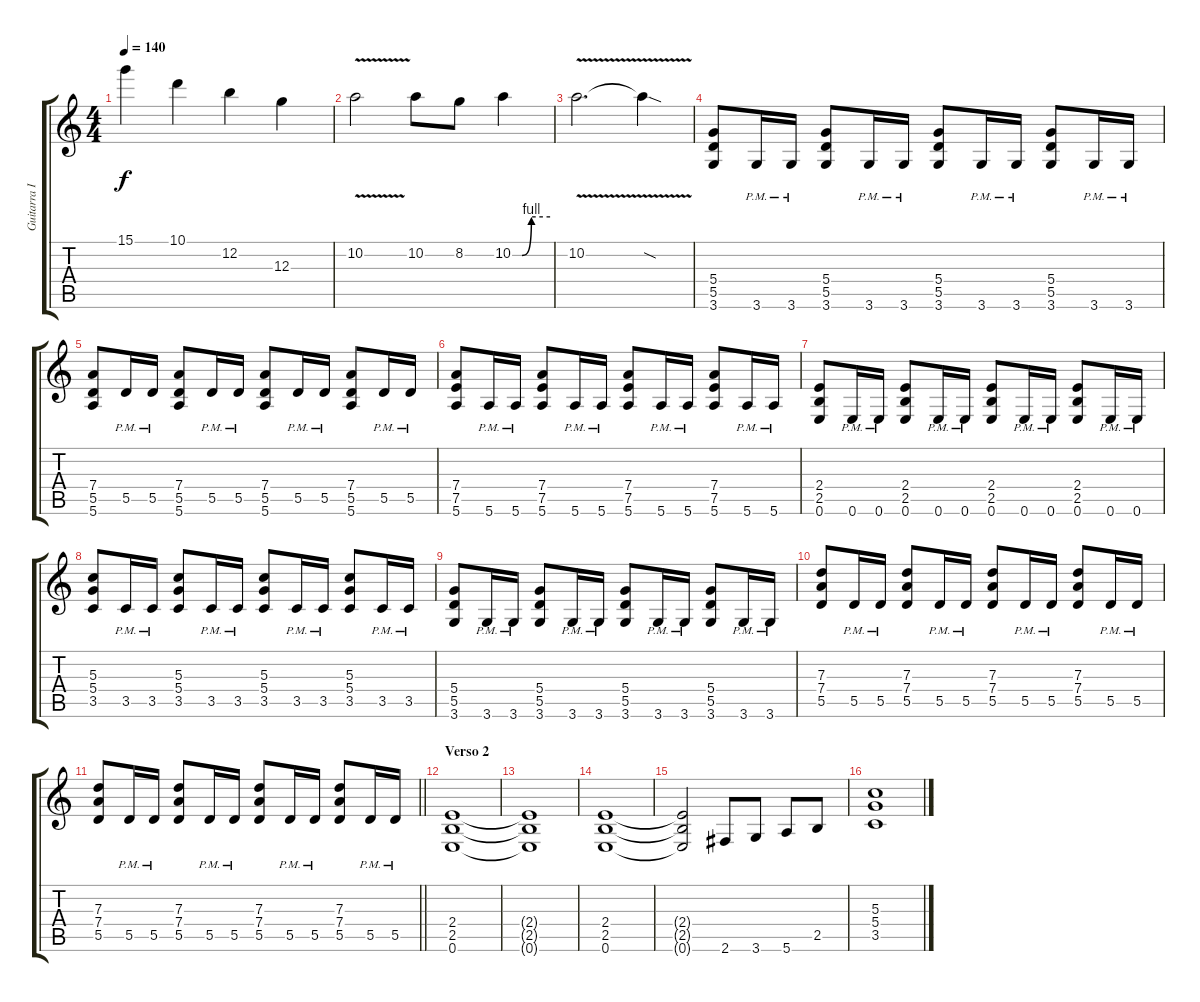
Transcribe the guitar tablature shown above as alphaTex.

\track ("Guitarra Izq" "Guitarra I") {instrument distortionguitar}
\staff {score tabs}
\tuning (E4 B3 G3 D3 A2 E2) {hide}
\ts (4 4)
\tempo 140
\clef g2
\ks c
15.1.4{dy f} 10.1.4 12.2.4 12.3.4 |
10.2{v}.2 10.2.8 8.2.8 10.2{be (custom 0 0 15 0 30 4 60 4)}.4 |
10.2{v}.2{d} 10.2{sod t}.4 |
(5.4 5.5 3.6).8 3.6{pm}.16 3.6{pm}.16 (5.4 5.5 3.6).8 3.6{pm}.16 3.6{pm}.16 (5.4 5.5 3.6).8 3.6{pm}.16 3.6{pm}.16 (5.4 5.5 3.6).8 3.6{pm}.16 3.6{pm}.16 |
(7.4 5.5 5.6).8 5.5{pm}.16 5.5{pm}.16 (7.4 5.5 5.6).8 5.5{pm}.16 5.5{pm}.16 (7.4 5.5 5.6).8 5.5{pm}.16 5.5{pm}.16 (7.4 5.5 5.6).8 5.5{pm}.16 5.5{pm}.16 |
(7.4 7.5 5.6).8 5.6{pm}.16 5.6{pm}.16 (7.4 7.5 5.6).8 5.6{pm}.16 5.6{pm}.16 (7.4 7.5 5.6).8 5.6{pm}.16 5.6{pm}.16 (7.4 7.5 5.6).8 5.6{pm}.16 5.6{pm}.16 |
(2.4 2.5 0.6).8 0.6{pm}.16 0.6{pm}.16 (2.4 2.5 0.6).8 0.6{pm}.16 0.6{pm}.16 (2.4 2.5 0.6).8 0.6{pm}.16 0.6{pm}.16 (2.4 2.5 0.6).8 0.6{pm}.16 0.6{pm}.16 |
(5.3 5.4 3.5).8 3.5{pm}.16 3.5{pm}.16 (5.3 5.4 3.5).8 3.5{pm}.16 3.5{pm}.16 (5.3 5.4 3.5).8 3.5{pm}.16 3.5{pm}.16 (5.3 5.4 3.5).8 3.5{pm}.16 3.5{pm}.16 |
(5.4 5.5 3.6).8 3.6{pm}.16 3.6{pm}.16 (5.4 5.5 3.6).8 3.6{pm}.16 3.6{pm}.16 (5.4 5.5 3.6).8 3.6{pm}.16 3.6{pm}.16 (5.4 5.5 3.6).8 3.6{pm}.16 3.6{pm}.16 |
(7.3 7.4 5.5).8 5.5{pm}.16 5.5{pm}.16 (7.3 7.4 5.5).8 5.5{pm}.16 5.5{pm}.16 (7.3 7.4 5.5).8 5.5{pm}.16 5.5{pm}.16 (7.3 7.4 5.5).8 5.5{pm}.16 5.5{pm}.16 |
\barLineRight lightlight
(7.3 7.4 5.5).8 5.5{pm}.16 5.5{pm}.16 (7.3 7.4 5.5).8 5.5{pm}.16 5.5{pm}.16 (7.3 7.4 5.5).8 5.5{pm}.16 5.5{pm}.16 (7.3 7.4 5.5).8 5.5{pm}.16 5.5{pm}.16 |
\section ("" "Verso 2")
(2.4 2.5 0.6).1 |
(2.4{t} 2.5{t} 0.6{t}).1 |
(2.4 2.5 0.6).1 |
(2.4{t} 2.5{t} 0.6{t}).2 2.6.8 3.6.8 5.6.8 2.5.8 |
(5.3 5.4 3.5).1
